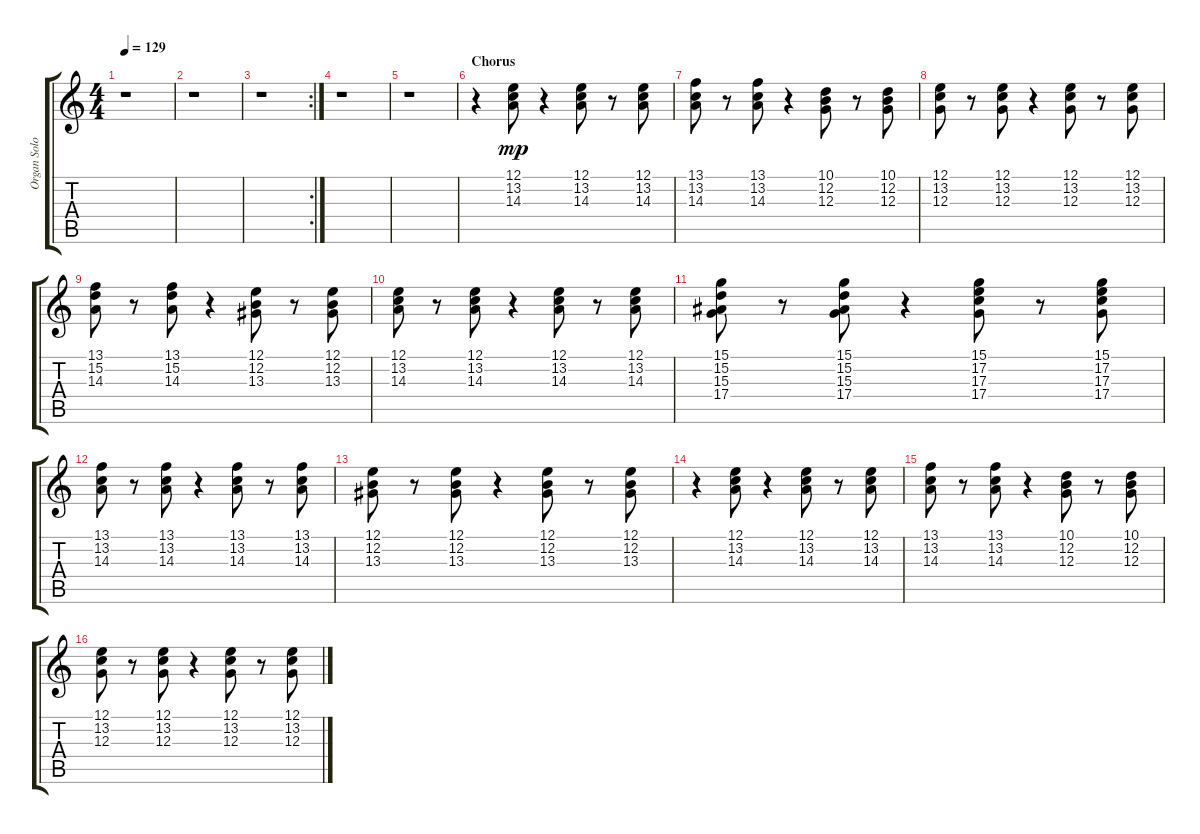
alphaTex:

\track ("Organ Solo" "Organ Solo") {instrument drawbarorgan}
\staff {score tabs}
\tuning (E4 B3 G3 D3 A2 E2) {hide}
\ts (4 4)
\tempo 129
\clef g2
\ks c
r.1{dy mp} |
r.1 |
\rc 2
r.1 |
r.1 |
r.1 |
\section ("" "Chorus")
r.4 (12.1 13.2 14.3).8 r.4 (12.1 13.2 14.3).8 r.8 (12.1 13.2 14.3).8 |
(13.1 13.2 14.3).8 r.8 (13.1 13.2 14.3).8 r.4 (10.1 12.2 12.3).8 r.8 (10.1 12.2 12.3).8 |
(12.1 13.2 12.3).8 r.8 (12.1 13.2 12.3).8 r.4 (12.1 13.2 12.3).8 r.8 (12.1 13.2 12.3).8 |
(13.1 15.2 14.3).8 r.8 (13.1 15.2 14.3).8 r.4 (12.1 12.2 13.3).8 r.8 (12.1 12.2 13.3).8 |
(12.1 13.2 14.3).8 r.8 (12.1 13.2 14.3).8 r.4 (12.1 13.2 14.3).8 r.8 (12.1 13.2 14.3).8 |
(15.1 15.2 15.3 17.4).8 r.8 (15.1 15.2 15.3 17.4).8 r.4 (15.1 17.2 17.3 17.4).8 r.8 (15.1 17.2 17.3 17.4).8 |
(13.1 13.2 14.3).8 r.8 (13.1 13.2 14.3).8 r.4 (13.1 13.2 14.3).8 r.8 (13.1 13.2 14.3).8 |
(12.1 12.2 13.3).8 r.8 (12.1 12.2 13.3).8 r.4 (12.1 12.2 13.3).8 r.8 (12.1 12.2 13.3).8 |
r.4 (12.1 13.2 14.3).8 r.4 (12.1 13.2 14.3).8 r.8 (12.1 13.2 14.3).8 |
(13.1 13.2 14.3).8 r.8 (13.1 13.2 14.3).8 r.4 (10.1 12.2 12.3).8 r.8 (10.1 12.2 12.3).8 |
(12.1 13.2 12.3).8 r.8 (12.1 13.2 12.3).8 r.4 (12.1 13.2 12.3).8 r.8 (12.1 13.2 12.3).8
